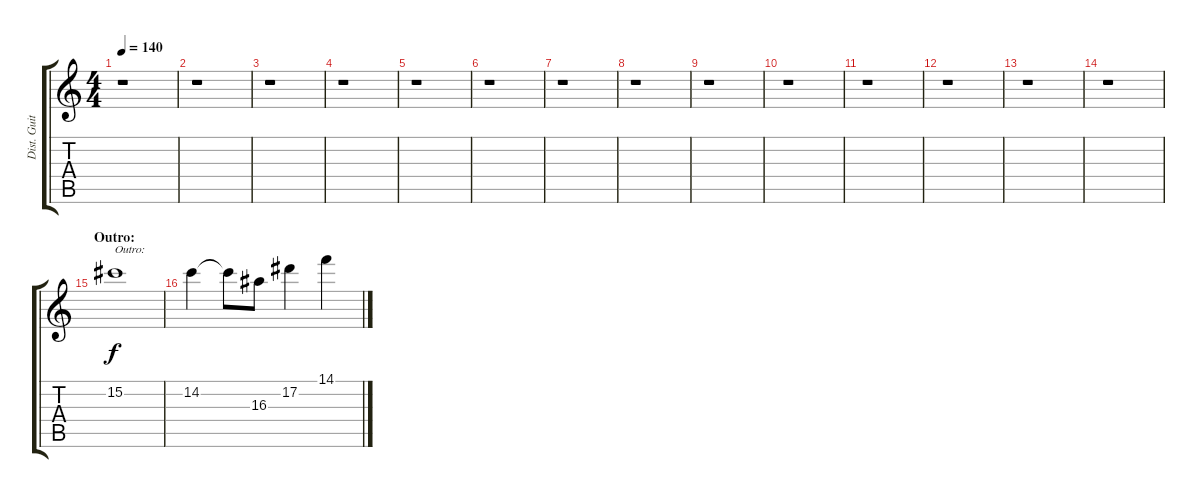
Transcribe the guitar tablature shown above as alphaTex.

\track ("Dist. Guitar 1" "Dist. Guit") {instrument distortionguitar}
\staff {score tabs}
\tuning (Eb4 Bb3 Gb3 Db3 Ab2 Eb2) {hide}
\ts (4 4)
\tempo 140
\clef g2
\ks c
r.1{dy f} |
r.1 |
r.1 |
r.1 |
r.1 |
r.1 |
r.1 |
r.1 |
r.1 |
r.1 |
r.1 |
r.1 |
r.1 |
r.1 |
\section ("" "Outro:")
15.2.1{txt "Outro:" volume 16 instrument lead1square} |
14.2.4 14.2{t}.8 16.3.8 17.2.4 14.1.4
